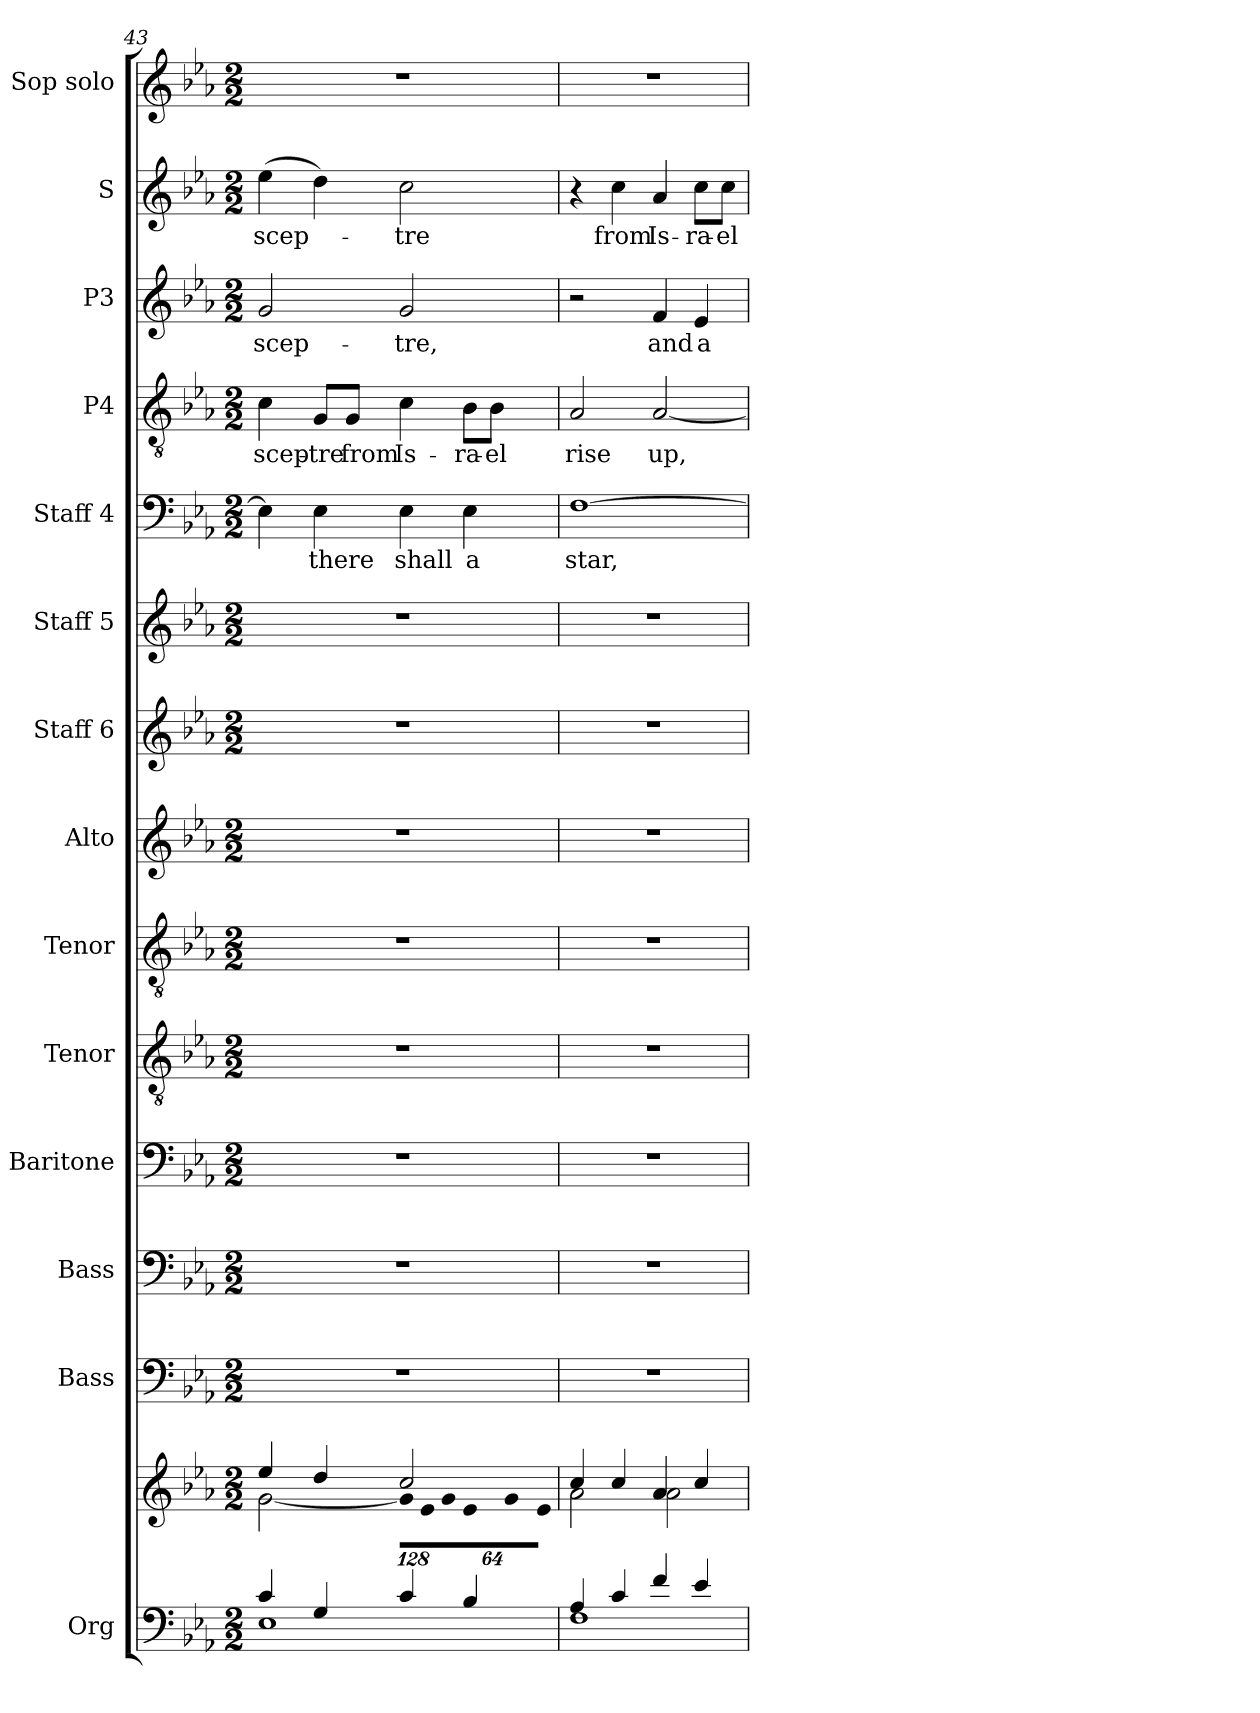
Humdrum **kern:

**kern	**kern	**kern	**kern	**kern	**kern	**kern	**kern	**kern	**kern	**kern	**text	**kern	**text	**kern	**text	**kern	**text	**kern
*part14	*part14	*part13	*part12	*part11	*part10	*part9	*part8	*part7	*part6	*part5	*part5	*part4	*part4	*part3	*part3	*part2	*part2	*part1
*staff15	*staff14	*staff13	*staff12	*staff11	*staff10	*staff9	*staff8	*staff7	*staff6	*staff5	*staff5	*staff4	*staff4	*staff3	*staff3	*staff2	*staff2	*staff1
*I"Org	*	*I"Bass	*I"Bass	*I"Baritone	*I"Tenor	*I"Tenor	*I"Alto	*I"Staff 6	*I"Staff 5	*I"Staff 4	*	*I"P4	*	*I"P3	*	*I"S	*	*I"Sop solo
*I'Org.	*	*I'B.	*I'B.	*I'Bar.	*I'T.	*I'T.	*I'A.	*I'Sta. 6	*I'Sta. 5	*I'Sta. 4	*	*	*	*	*	*	*	*I'S.
*clefF4	*clefG2	*clefF4	*clefF4	*clefF4	*clefGv2	*clefGv2	*clefG2	*clefG2	*clefG2	*clefF4	*	*clefGv2	*	*clefG2	*	*clefG2	*	*clefG2
*	*	*	*	*	*ITrd7c12	*ITrd7c12	*	*	*	*	*	*	*	*	*	*	*	*
*k[b-e-a-]	*k[b-e-a-]	*k[b-e-a-]	*k[b-e-a-]	*k[b-e-a-]	*k[b-e-a-]	*k[b-e-a-]	*k[b-e-a-]	*k[b-e-a-]	*k[b-e-a-]	*k[b-e-a-]	*	*k[b-e-a-]	*	*k[b-e-a-]	*	*k[b-e-a-]	*	*k[b-e-a-]
*E-:	*E-:	*E-:	*E-:	*E-:	*E-:	*E-:	*E-:	*E-:	*E-:	*E-:	*	*E-:	*	*E-:	*	*E-:	*	*E-:
*M2/2	*M2/2	*M2/2	*M2/2	*M2/2	*M2/2	*M2/2	*M2/2	*M2/2	*M2/2	*M2/2	*	*M2/2	*	*M2/2	*	*M2/2	*	*M2/2
=43	=43	=43	=43	=43	=43	=43	=43	=43	=43	=43	=43	=43	=43	=43	=43	=43	=43	=43
*^	*^	*	*	*	*	*	*	*	*	*	*	*	*	*	*	*	*	*
!	!	!	!	!	!	!	!	!	!	!	!	!	!	!	!LO:LY:b:color=#000000	!	!	!	!	!
!	!	!	!	!	!	!	!	!	!	!	!	!	!	!	!	!	!LO:LY:b:color=#000000	!	!	!
!	!	!	!	!	!	!	!	!	!	!	!	!	!	!	!	!	!	!	!LO:LY:b:color=#000000	!
4ci/	1E-i	4ee-i/	[2gi\	1r	1r	1r	1r	1r	1r	1r	1r	4E-i\]	.	4ci\	scep-	2gi/	scep-	(4ee-i\	scep-	1r
!	!	!	!	!	!	!	!	!	!	!	!	!	!LO:LY:b:color=#000000	!	!	!	!	!	!	!
!	!	!	!	!	!	!	!	!	!	!	!	!	!	!	!LO:LY:b:color=#000000	!	!	!	!	!
4Gi/	.	4ddi/	.	.	.	.	.	.	.	.	.	4E-i\	there	8Gi/L	-tre	.	.	4ddi\)	.	.
!	!	!	!	!	!	!	!	!	!	!	!	!	!	!	!LO:LY:b:color=#000000	!	!	!	!	!
.	.	.	.	.	.	.	.	.	.	.	.	.	.	8Gi/J	from	.	.	.	.	.
*	*	*	*Xbrackettup	*	*	*	*	*	*	*	*	*	*	*	*	*	*	*	*	*
!	!	!	!LO:N:vis=8	!	!	!	!	!	!	!	!	!	!	!	!	!	!	!	!	!
!	!	!	!	!	!	!	!	!	!	!	!	!	!LO:LY:b:color=#000000	!	!	!	!	!	!	!
!	!	!	!	!	!	!	!	!	!	!	!	!	!	!	!LO:LY:b:color=#000000	!	!	!	!	!
!	!	!	!	!	!	!	!	!	!	!	!	!	!	!	!	!	!LO:LY:b:color=#000000	!	!	!
!	!	!	!	!	!	!	!	!	!	!	!	!	!	!	!	!	!	!	!LO:LY:b:color=#000000	!
4ci/	.	2cci/	1024%85gi\L]	.	.	.	.	.	.	.	.	4E-i\	shall	4ci\	Is-	2gi/	-tre,	2cci\	-tre	.
!	!	!	!LO:N:vis=8	!	!	!	!	!	!	!	!	!	!	!	!	!	!	!	!	!
.	.	.	1024%85e-i\	.	.	.	.	.	.	.	.	.	.	.	.	.	.	.	.	.
!	!	!	!LO:N:vis=8	!	!	!	!	!	!	!	!	!	!	!	!	!	!	!	!	!
.	.	.	512%43gi\	.	.	.	.	.	.	.	.	.	.	.	.	.	.	.	.	.
!	!	!	!LO:N:vis=8	!	!	!	!	!	!	!	!	!	!	!	!	!	!	!	!	!
!	!	!	!	!	!	!	!	!	!	!	!	!	!LO:LY:b:color=#000000	!	!	!	!	!	!	!
!	!	!	!	!	!	!	!	!	!	!	!	!	!	!	!LO:LY:b:color=#000000	!	!	!	!	!
4B-i/	.	.	1024%85e-i\	.	.	.	.	.	.	.	.	4E-i\	a	8B-i\L	-ra-	.	.	.	.	.
!	!	!	!LO:N:vis=8	!	!	!	!	!	!	!	!	!	!	!	!	!	!	!	!	!
.	.	.	1024%85gi\	.	.	.	.	.	.	.	.	.	.	.	.	.	.	.	.	.
!	!	!	!	!	!	!	!	!	!	!	!	!	!	!	!LO:LY:b:color=#000000	!	!	!	!	!
.	.	.	.	.	.	.	.	.	.	.	.	.	.	8B-i\J	-el	.	.	.	.	.
!	!	!	!LO:N:vis=8	!	!	!	!	!	!	!	!	!	!	!	!	!	!	!	!	!
.	.	.	512%43e-i\J	.	.	.	.	.	.	.	.	.	.	.	.	.	.	.	.	.
=44	=44	=44	=44	=44	=44	=44	=44	=44	=44	=44	=44	=44	=44	=44	=44	=44	=44	=44	=44	=44
!	!	!	!	!	!	!	!	!	!	!	!	!	!LO:LY:b:color=#000000	!	!	!	!	!	!	!
!	!	!	!	!	!	!	!	!	!	!	!	!	!	!	!LO:LY:b:color=#000000	!	!	!	!	!
4A-i/	1Fi	4cci/	2a-i\	1r	1r	1r	1r	1r	1r	1r	1r	[1Fi	star,	2A-i/	rise	2r	.	4r	.	1r
!	!	!	!	!	!	!	!	!	!	!	!	!	!	!	!	!	!	!	!LO:LY:b:color=#000000	!
4ci/	.	4cci/	.	.	.	.	.	.	.	.	.	.	.	.	.	.	.	4cci\	from	.
!	!	!	!	!	!	!	!	!	!	!	!	!	!	!	!LO:LY:b:color=#000000	!	!	!	!	!
!	!	!	!	!	!	!	!	!	!	!	!	!	!	!	!	!	!LO:LY:b:color=#000000	!	!	!
!	!	!	!	!	!	!	!	!	!	!	!	!	!	!	!	!	!	!	!LO:LY:b:color=#000000	!
4fi/	.	4a-i/	2a-i\	.	.	.	.	.	.	.	.	.	.	[2A-i/	up,	4fi/	and	4a-i/	Is-	.
!	!	!	!	!	!	!	!	!	!	!	!	!	!	!	!	!	!LO:LY:b:color=#000000	!	!	!
!	!	!	!	!	!	!	!	!	!	!	!	!	!	!	!	!	!	!	!LO:LY:b:color=#000000	!
4e-i/	.	4cci/	.	.	.	.	.	.	.	.	.	.	.	.	.	4e-i/	a	8cci\L	-ra-	.
!	!	!	!	!	!	!	!	!	!	!	!	!	!	!	!	!	!	!	!LO:LY:b:color=#000000	!
.	.	.	.	.	.	.	.	.	.	.	.	.	.	.	.	.	.	8cci\J	-el	.
*v	*v	*	*	*	*	*	*	*	*	*	*	*	*	*	*	*	*	*	*	*
*	*v	*v	*	*	*	*	*	*	*	*	*	*	*	*	*	*	*	*	*
=	=	=	=	=	=	=	=	=	=	=	=	=	=	=	=	=	=	=
*-	*-	*-	*-	*-	*-	*-	*-	*-	*-	*-	*-	*-	*-	*-	*-	*-	*-	*-
